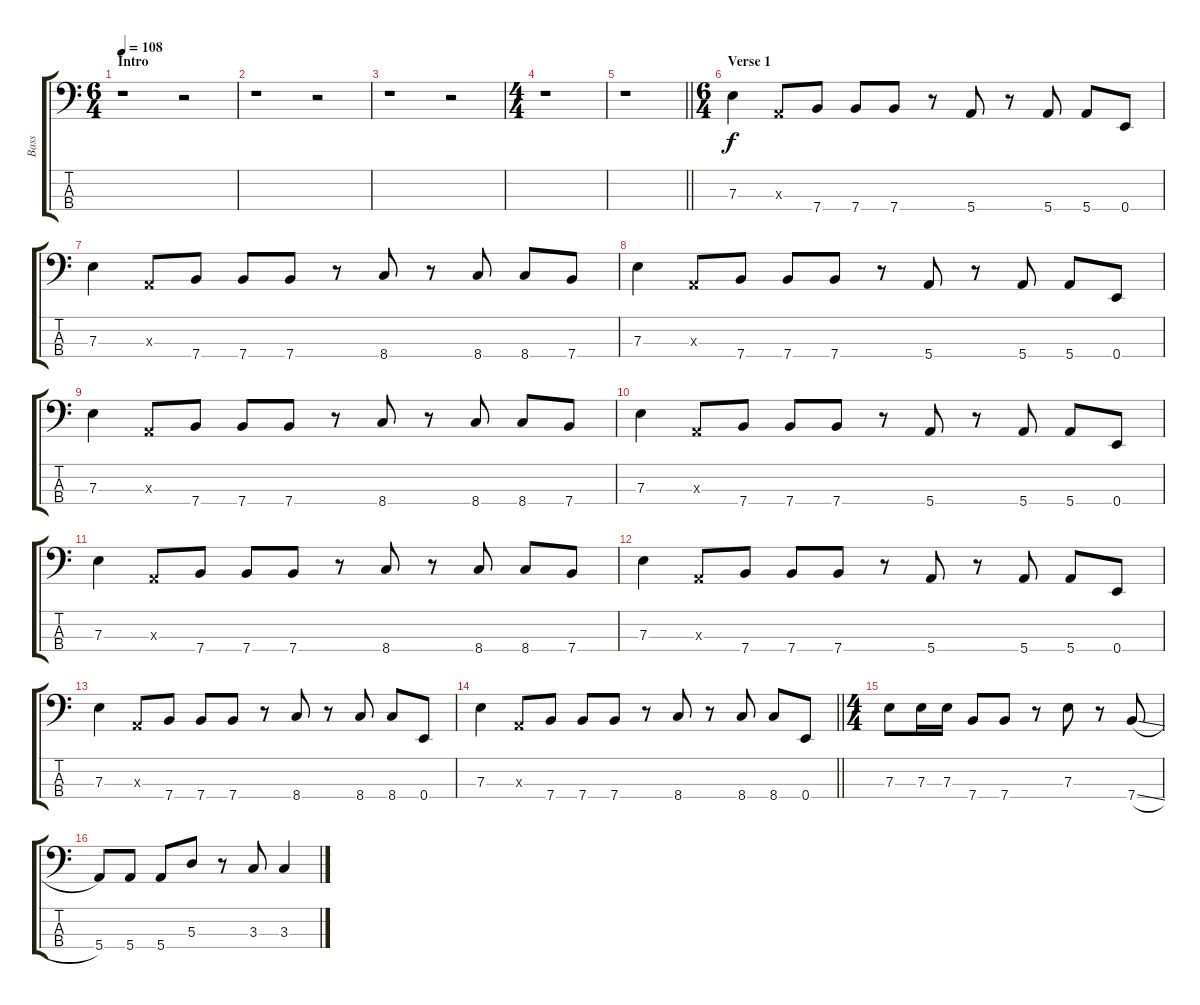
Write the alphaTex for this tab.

\track ("Bass" "Bass") {instrument electricbassfinger}
\staff {score tabs}
\tuning (G2 D2 A1 E1) {hide}
\ts (6 4)
\section ("" "Intro")
\tempo 108
\clef f4
\ks c
r.1{dy f instrument electricbassfinger} r.2 |
r.1 r.2 |
r.1 r.2 |
\ts (4 4)
r.1 |
\barLineRight lightlight
r.1 |
\ts (6 4)
\section ("" "Verse 1")
7.3.4 0.3{x}.8 7.4.8 7.4.8 7.4.8 r.8 5.4.8 r.8 5.4.8 5.4.8 0.4.8 |
7.3.4 0.3{x}.8 7.4.8 7.4.8 7.4.8 r.8 8.4.8 r.8 8.4.8 8.4.8 7.4.8 |
7.3.4 0.3{x}.8 7.4.8 7.4.8 7.4.8 r.8 5.4.8 r.8 5.4.8 5.4.8 0.4.8 |
7.3.4 0.3{x}.8 7.4.8 7.4.8 7.4.8 r.8 8.4.8 r.8 8.4.8 8.4.8 7.4.8 |
7.3.4 0.3{x}.8 7.4.8 7.4.8 7.4.8 r.8 5.4.8 r.8 5.4.8 5.4.8 0.4.8 |
7.3.4 0.3{x}.8 7.4.8 7.4.8 7.4.8 r.8 8.4.8 r.8 8.4.8 8.4.8 7.4.8 |
7.3.4 0.3{x}.8 7.4.8 7.4.8 7.4.8 r.8 5.4.8 r.8 5.4.8 5.4.8 0.4.8 |
7.3.4 0.3{x}.8 7.4.8 7.4.8 7.4.8 r.8 8.4.8 r.8 8.4.8 8.4.8 0.4.8 |
\barLineRight lightlight
7.3.4 0.3{x}.8 7.4.8 7.4.8 7.4.8 r.8 8.4.8 r.8 8.4.8 8.4.8 0.4.8 |
\ts (4 4)
7.3.8 7.3.16 7.3.16 7.4.8 7.4.8 r.8 7.3.8 r.8 7.4{sl}.8 |
5.4.8 5.4.8 5.4.8 5.3.8 r.8 3.3.8 3.3.4
